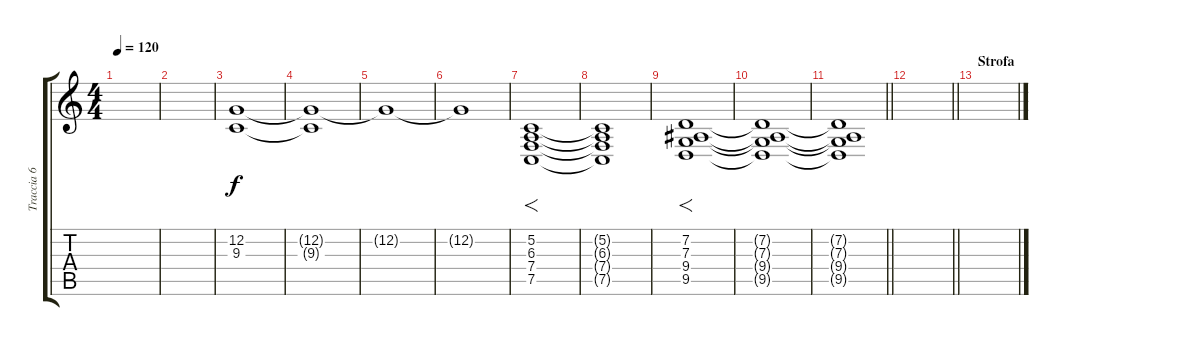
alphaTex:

\track ("Traccia 6" "Traccia 6") {instrument stringensemble1}
\staff {score tabs}
\tuning (C4 G3 Eb3 Bb2 F2 C2) {hide}
\ts (4 4)
\tempo 120
\clef g2
\ks c
|
|
(12.2 9.3).1 |
(12.2{t} 9.3{t}).1 |
12.2{t}.1 |
12.2{t}.1 |
(5.2 6.3 7.4 7.5).1{f} |
(5.2{t} 6.3{t} 7.4{t} 7.5{t}).1 |
(7.2 7.3 9.4 9.5).1{f} |
(7.2{t} 7.3{t} 9.4{t} 9.5{t}).1 |
\barLineRight lightlight
(7.2{t} 7.3{t} 9.4{t} 9.5{t}).1 |
\barLineRight lightlight
|
\section ("" "Strofa")
